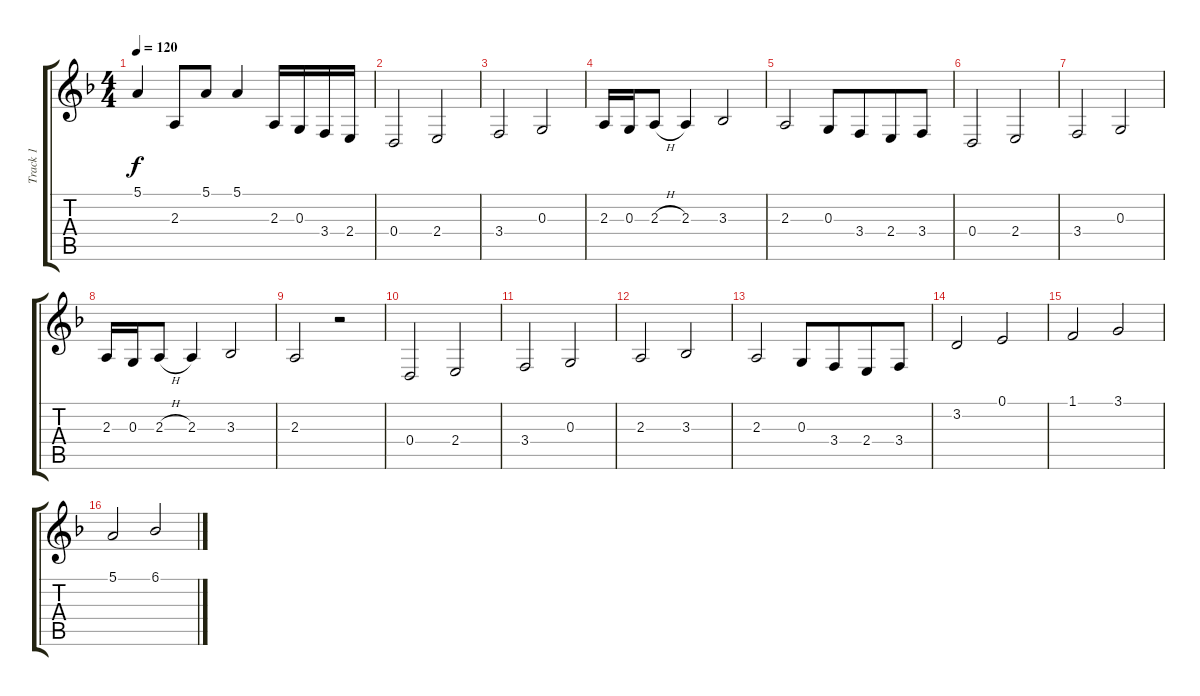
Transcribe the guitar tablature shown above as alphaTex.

\track ("Track 1" "Track 1") {instrument violin}
\staff {score tabs}
\tuning (E4 B3 G3 D3 A2 E2) {hide}
\ts (4 4)
\tempo 120
\clef g2
\ks f
5.1.4{dy f} 2.3.8{beam Up} 5.1.8{beam Up beam merge} 5.1.4{beam merge} 2.3.16{beam merge} 0.3.16{beam merge} 3.4.16 2.4.16 |
0.4.2 2.4.2 |
3.4.2{beam merge} 0.3.2 |
2.3.16{beam merge} 0.3.16{beam merge} 2.3{h}.8{beam merge} 2.3.4 3.3.2 |
2.3.2 0.3.8 3.4.8{beam merge} 2.4.8 3.4.8 |
0.4.2{beam merge} 2.4.2 |
3.4.2{beam merge} 0.3.2 |
2.3.16 0.3.16 2.3{h}.8{beam merge} 2.3.4{beam merge} 3.3.2 |
2.3.2{beam merge} r.2 |
0.4.2 2.4.2 |
3.4.2 0.3.2 |
2.3.2 3.3.2 |
2.3.2 0.3.8{beam merge} 3.4.8{beam merge} 2.4.8{beam merge} 3.4.8 |
3.2.2{beam merge} 0.1.2 |
1.1.2 3.1.2 |
5.1.2{beam merge} 6.1.2
